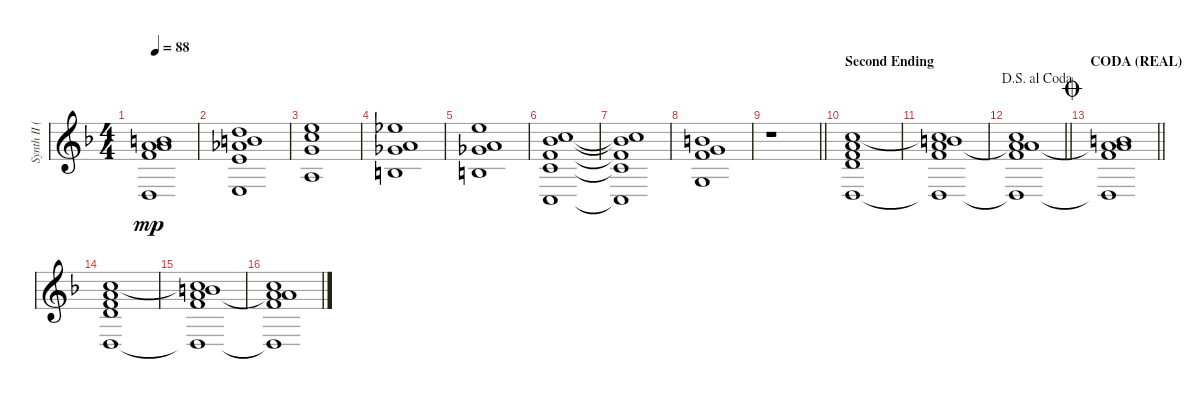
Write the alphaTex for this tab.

\track ("Synth II (Pad)" "Synth II (") {instrument fx1rain}
\staff {score}
\tuning (E4 B3 G3 D3 A2 E2 B1) {hide}
\ts (4 4)
\tempo 88
\clef g2
\ks dminor
(1.1 10.2{t} 14.3 0.4{t} 26.5).1{dy mp} |
(10.1 12.2 13.3 14.4 7.5).1 |
(3.1 13.2 2.3 26.4).1 |
(11.1 10.2 11.3 9.4).1 |
(2.1 0.2 14.3 26.4).1 |
(8.1 11.2 10.3 10.4 3.5).1 |
(8.1{t} 11.2{t} 10.3{t} 10.4{t} 3.5{t}).1 |
(7.1 8.2 10.3 5.4).1 |
\barLineRight lightlight
r.1 |
\section ("" "Second Ending")
(1.1 3.2 14.3 0.4 27.5).1 |
(7.1 10.2 10.3 0.4{t} 27.5{t}).1 |
\jump dalsegnoalcoda
\barLineRight lightlight
(8.1 10.2{t} 14.3 0.4{t} 20.5).1 |
\section ("" "CODA (REAL)")
\jump coda
\barLineRight lightlight
(1.1 10.2{t} 14.3 0.4{t} 26.5).1 |
(1.1 3.2 14.3 0.4 27.5).1 |
(7.1 10.2 10.3 0.4{t} 27.5{t}).1 |
(8.1 10.2{t} 14.3 0.4{t} 20.5).1
